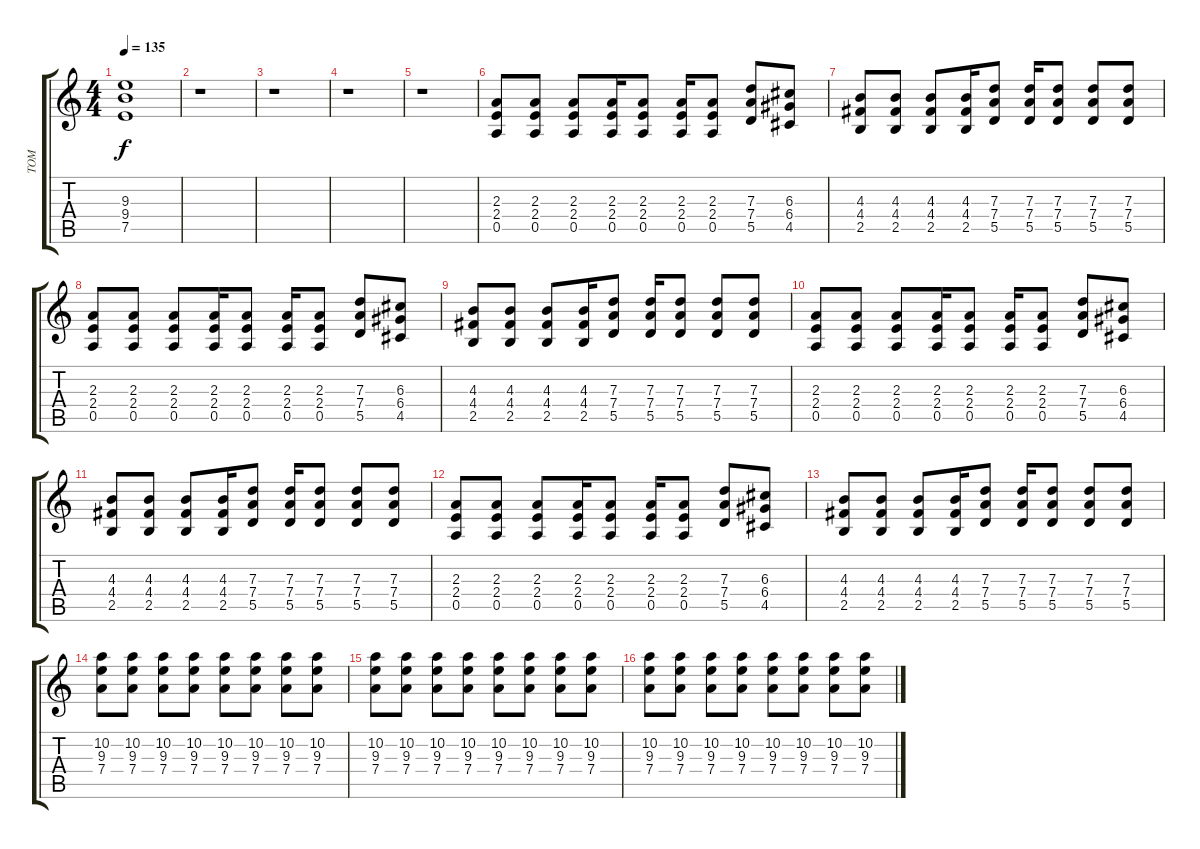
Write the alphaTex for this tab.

\track ("TOM" "TOM") {instrument overdrivenguitar}
\staff {score tabs}
\tuning (E4 B3 G3 D3 A2 E2) {hide}
\ts (4 4)
\tempo 135
\clef g2
\ks c
(9.3 9.4 7.5).1{dy f} |
r.1 |
r.1 |
r.1 |
r.1 |
(2.3 2.4 0.5).8 (2.3 2.4 0.5).8 (2.3 2.4 0.5).8 (2.3 2.4 0.5).16 (2.3 2.4 0.5).8 (2.3 2.4 0.5).16 (2.3 2.4 0.5).8 (7.3 7.4 5.5).8 (6.3 6.4 4.5).8 |
(4.3 4.4 2.5).8 (4.3 4.4 2.5).8 (4.3 4.4 2.5).8 (4.3 4.4 2.5).16 (7.3 7.4 5.5).8 (7.3 7.4 5.5).16 (7.3 7.4 5.5).8 (7.3 7.4 5.5).8 (7.3 7.4 5.5).8 |
(2.3 2.4 0.5).8 (2.3 2.4 0.5).8 (2.3 2.4 0.5).8 (2.3 2.4 0.5).16 (2.3 2.4 0.5).8 (2.3 2.4 0.5).16 (2.3 2.4 0.5).8 (7.3 7.4 5.5).8 (6.3 6.4 4.5).8 |
(4.3 4.4 2.5).8 (4.3 4.4 2.5).8 (4.3 4.4 2.5).8 (4.3 4.4 2.5).16 (7.3 7.4 5.5).8 (7.3 7.4 5.5).16 (7.3 7.4 5.5).8 (7.3 7.4 5.5).8 (7.3 7.4 5.5).8 |
(2.3 2.4 0.5).8 (2.3 2.4 0.5).8 (2.3 2.4 0.5).8 (2.3 2.4 0.5).16 (2.3 2.4 0.5).8 (2.3 2.4 0.5).16 (2.3 2.4 0.5).8 (7.3 7.4 5.5).8 (6.3 6.4 4.5).8 |
(4.3 4.4 2.5).8 (4.3 4.4 2.5).8 (4.3 4.4 2.5).8 (4.3 4.4 2.5).16 (7.3 7.4 5.5).8 (7.3 7.4 5.5).16 (7.3 7.4 5.5).8 (7.3 7.4 5.5).8 (7.3 7.4 5.5).8 |
(2.3 2.4 0.5).8 (2.3 2.4 0.5).8 (2.3 2.4 0.5).8 (2.3 2.4 0.5).16 (2.3 2.4 0.5).8 (2.3 2.4 0.5).16 (2.3 2.4 0.5).8 (7.3 7.4 5.5).8 (6.3 6.4 4.5).8 |
(4.3 4.4 2.5).8 (4.3 4.4 2.5).8 (4.3 4.4 2.5).8 (4.3 4.4 2.5).16 (7.3 7.4 5.5).8 (7.3 7.4 5.5).16 (7.3 7.4 5.5).8 (7.3 7.4 5.5).8 (7.3 7.4 5.5).8 |
(10.2 9.3 7.4).8 (10.2 9.3 7.4).8 (10.2 9.3 7.4).8 (10.2 9.3 7.4).8 (10.2 9.3 7.4).8 (10.2 9.3 7.4).8 (10.2 9.3 7.4).8 (10.2 9.3 7.4).8 |
(10.2 9.3 7.4).8 (10.2 9.3 7.4).8 (10.2 9.3 7.4).8 (10.2 9.3 7.4).8 (10.2 9.3 7.4).8 (10.2 9.3 7.4).8 (10.2 9.3 7.4).8 (10.2 9.3 7.4).8 |
(10.2 9.3 7.4).8 (10.2 9.3 7.4).8 (10.2 9.3 7.4).8 (10.2 9.3 7.4).8 (10.2 9.3 7.4).8 (10.2 9.3 7.4).8 (10.2 9.3 7.4).8 (10.2 9.3 7.4).8
